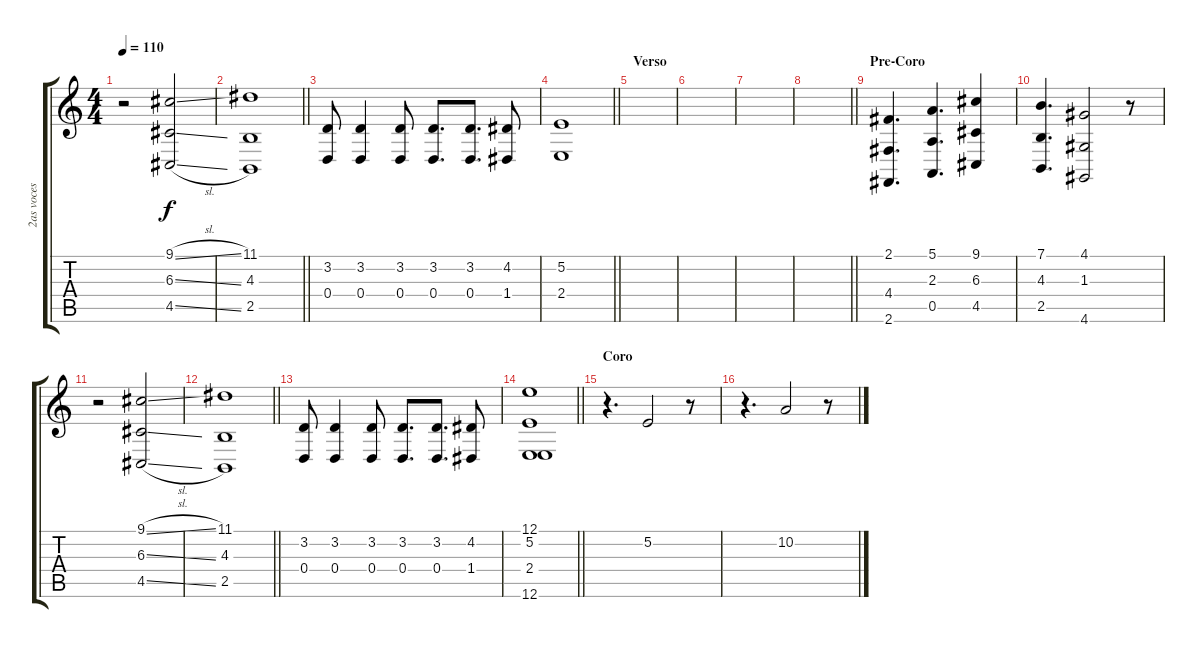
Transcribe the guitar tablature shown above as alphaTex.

\track ("2as voces" "2as voces") {instrument cello}
\staff {score tabs}
\tuning (E4 B3 G3 D3 A2 E2) {hide}
\ts (4 4)
\tempo 110
\clef g2
\ks c
r.2{dy f} (9.1{sl} 6.3{sl} 4.5{sl}).2 |
\barLineRight lightlight
(11.1 4.3 2.5).1 |
(3.2 0.4).8 (3.2 0.4).4 (3.2 0.4).8 (3.2 0.4).8{d} (3.2 0.4).8{d} (4.2 1.4).8 |
\barLineRight lightlight
(5.2 2.4).1 |
\section ("" "Verso")
|
|
|
\barLineRight lightlight
|
\section ("" "Pre-Coro")
(2.1 4.4 2.6).4{d} (5.1 2.3 0.5).4{d} (9.1 6.3 4.5).4 |
(7.1 4.3 2.5).4{d} (4.1 1.3 4.6).2 r.8 |
r.2 (9.1{sl} 6.3{sl} 4.5{sl}).2 |
\barLineRight lightlight
(11.1 4.3 2.5).1 |
(3.2 0.4).8 (3.2 0.4).4 (3.2 0.4).8 (3.2 0.4).8{d} (3.2 0.4).8{d} (4.2 1.4).8 |
\barLineRight lightlight
(12.1 5.2 2.4 12.6).1 |
\section ("" "Coro")
r.4{d} 5.2.2 r.8 |
r.4{d} 10.2.2 r.8
